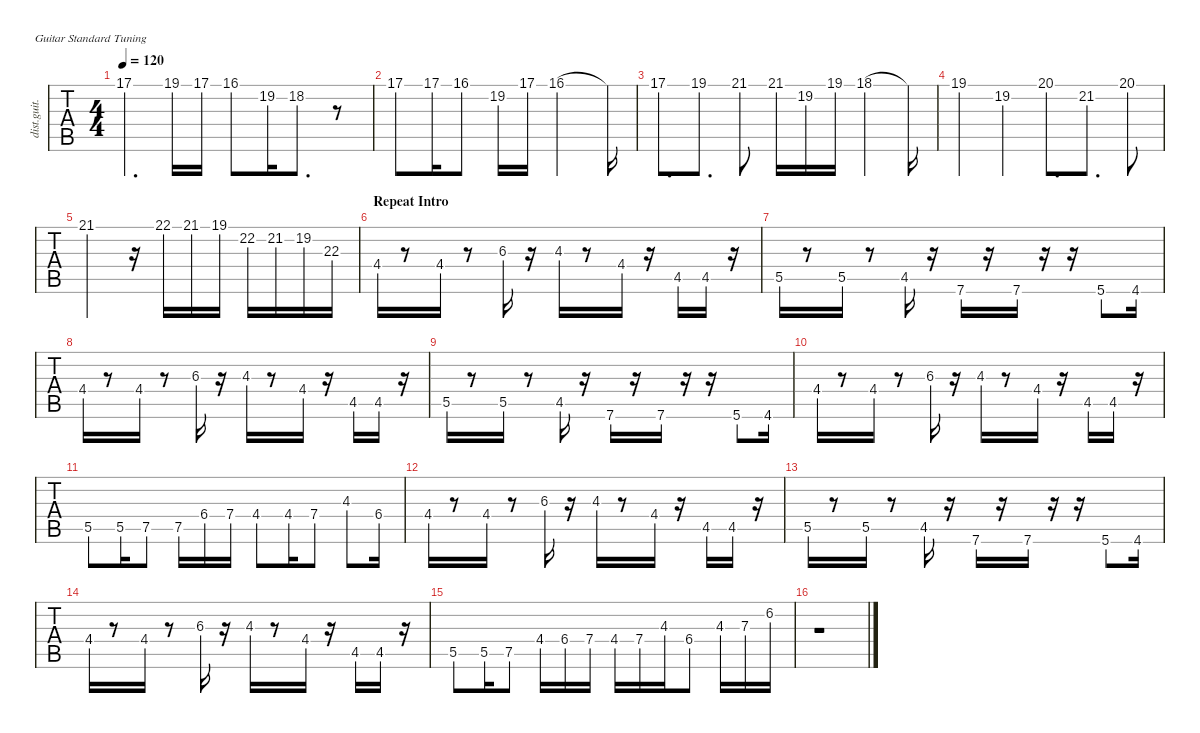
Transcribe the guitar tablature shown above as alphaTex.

\defaultSystemsLayout 4
\hideDynamics
\bracketExtendMode nobrackets
\track ("Lead Guitar 1" "dist.guit.") {instrument distortionguitar}
\staff {tabs}
\tuning (E4 B3 G3 D3 A2 E2)
\ts (4 4)
\tempo 120
\clef g2
\ks c
17.1.4{d dy f} 19.1.16 17.1.16 16.1{acc #}.8 19.2{acc #}.16 18.2.8{d} r.8 |
17.1.8 17.1.16 16.1{acc #}.8 19.2{acc #}.16 17.1.16 16.1{acc #}.2 16.1{t acc #}.16 |
17.1.8{d} 19.1.8{d} 21.1{acc #}.8 21.1{acc #}.16 19.2{acc #}.16 19.1.16 18.1{acc #}.4 18.1{t acc #}.16 |
19.1.4 19.2{acc #}.4 20.1.8{d} 21.2{acc #}.8{d} 20.1.8 |
21.1{acc #}.2 r.16 22.1.16 21.1{acc #}.16 19.1.16 22.2.16 21.2{acc #}.16 19.2{acc #}.16 22.3.16 |
\section ("" "Repeat Intro")
4.4{acc #}.16{instrument distortionguitar} r.8 4.4{acc #}.16 r.8 6.3{acc #}.16 r.16 4.3.16 r.8 4.4{acc #}.16 r.16 4.5{acc #}.16 4.5{acc #}.16 r.16 |
5.5.16 r.8 5.5.16 r.8 4.5{acc #}.16 r.16 7.6.16 r.16 7.6.16 r.16 r.16 5.6.8 4.6{acc #}.16 |
4.4{acc #}.16 r.8 4.4{acc #}.16 r.8 6.3{acc #}.16 r.16 4.3.16 r.8 4.4{acc #}.16 r.16 4.5{acc #}.16 4.5{acc #}.16 r.16 |
5.5.16 r.8 5.5.16 r.8 4.5{acc #}.16 r.16 7.6.16 r.16 7.6.16 r.16 r.16 5.6.8 4.6{acc #}.16 |
4.4{acc #}.16 r.8 4.4{acc #}.16 r.8 6.3{acc #}.16 r.16 4.3.16 r.8 4.4{acc #}.16 r.16 4.5{acc #}.16 4.5{acc #}.16 r.16 |
5.5.8 5.5.16 7.5.8 7.5.16 6.4{acc #}.16 7.4.16 4.4{acc #}.8 4.4{acc #}.16 7.4.8 4.3.8 6.4{acc #}.16 |
4.4{acc #}.16 r.8 4.4{acc #}.16 r.8 6.3{acc #}.16 r.16 4.3.16 r.8 4.4{acc #}.16 r.16 4.5{acc #}.16 4.5{acc #}.16 r.16 |
5.5.16 r.8 5.5.16 r.8 4.5{acc #}.16 r.16 7.6.16 r.16 7.6.16 r.16 r.16 5.6.8 4.6{acc #}.16 |
4.4{acc #}.16 r.8 4.4{acc #}.16 r.8 6.3{acc #}.16 r.16 4.3.16 r.8 4.4{acc #}.16 r.16 4.5{acc #}.16 4.5{acc #}.16 r.16 |
5.5.8 5.5.16 7.5.8 4.4{acc #}.16 6.4{acc #}.16 7.4.16 4.4{acc #}.16 7.4.16 4.3.16 6.4{acc #}.8 4.3.16 7.3.16 6.2.16 |
r.1
